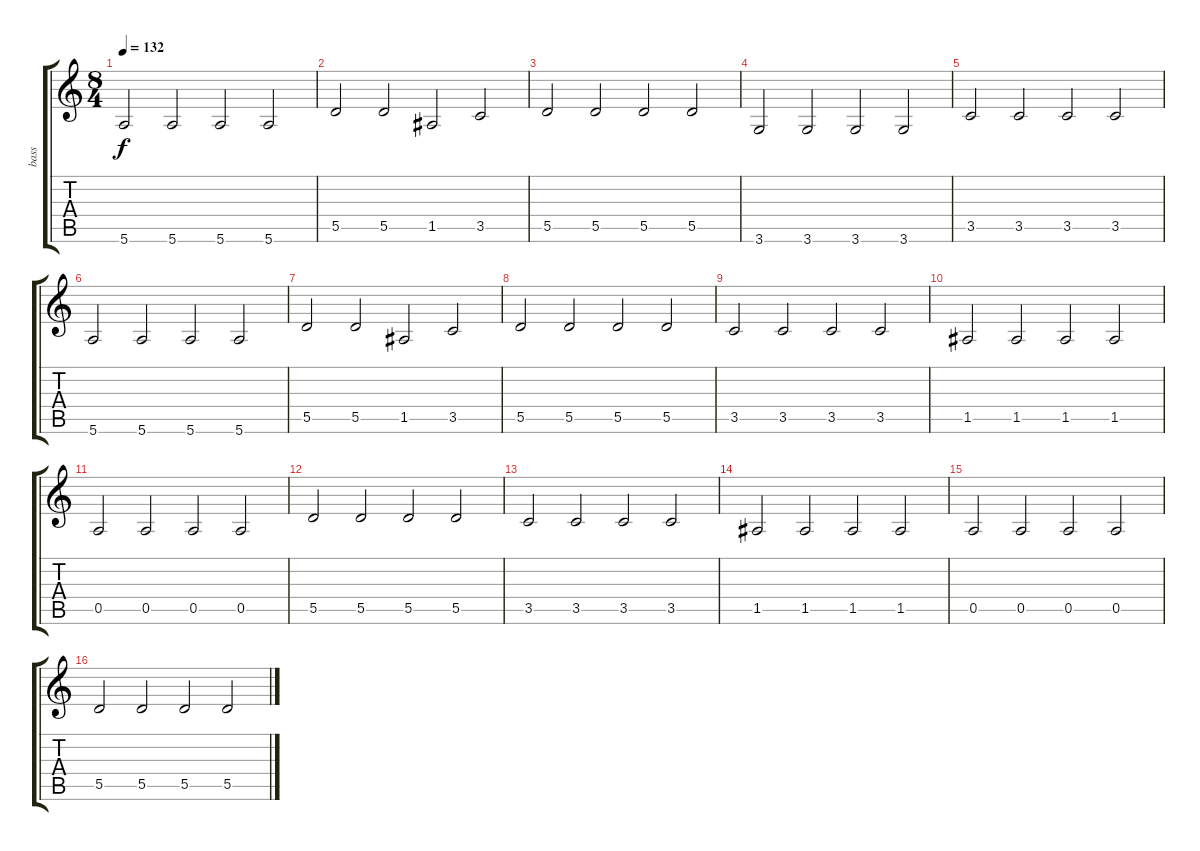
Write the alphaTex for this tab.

\track ("bass" "bass") {instrument electricbassfinger}
\staff {score tabs}
\tuning (E4 B3 G3 D3 A2 E2) {hide}
\ts (8 4)
\tempo 132
\clef g2
\ks c
5.6.2{dy f} 5.6.2 5.6.2 5.6.2 |
5.5.2 5.5.2 1.5.2 3.5.2 |
5.5.2 5.5.2 5.5.2 5.5.2 |
3.6.2 3.6.2 3.6.2 3.6.2 |
3.5.2 3.5.2 3.5.2 3.5.2 |
5.6.2 5.6.2 5.6.2 5.6.2 |
5.5.2 5.5.2 1.5.2 3.5.2 |
5.5.2 5.5.2 5.5.2 5.5.2 |
3.5.2 3.5.2 3.5.2 3.5.2 |
1.5.2 1.5.2 1.5.2 1.5.2 |
0.5.2 0.5.2 0.5.2 0.5.2 |
5.5.2 5.5.2 5.5.2 5.5.2 |
3.5.2 3.5.2 3.5.2 3.5.2 |
1.5.2 1.5.2 1.5.2 1.5.2 |
0.5.2 0.5.2 0.5.2 0.5.2 |
5.5.2 5.5.2 5.5.2 5.5.2
